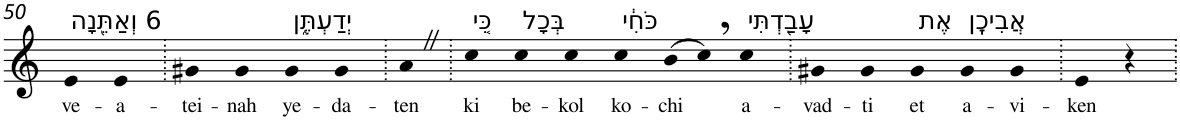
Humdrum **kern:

**kern	**text
*part1	*part1
*staff1	*staff1
*I"Piano	*
*I'Pno	*
!!LO:PB:g=z
*clefG2	*
*k[]	*
=50	=50
!LO:TX:a:t=6 וְאַתֵּ֖נָה	!
!	!LO:LY:b
4e	ve-
!	!LO:LY:b
4e	-a-
=51.	=51.
!	!LO:LY:b
4g#X	-tei-
!	!LO:LY:b
4g#	-nah
!LO:TX:a:t=יְדַעְתֶּ֑ן	!
!	!LO:LY:b
4g#	ye-
!	!LO:LY:b
4g#	-da-
=52.	=52.
!	!LO:LY:b
4aZ	-ten
=53.	=53.
!LO:TX:a:t=כִּ֚י	!
!	!LO:LY:b
4cc	ki
!LO:TX:a:t=בְּכָל	!
!	!LO:LY:b
4cc	be-
!	!LO:LY:b
4cc	-kol
!LO:TX:a:t=כֹּחִ֔י	!
!	!LO:LY:b
4cc	ko-
!	!LO:LY:b
(>8b	-chi
8cc,)	.
!LO:TX:a:t=עָבַ֖דְתִּי	!
!	!LO:LY:b
4cc	a-
=54.	=54.
!	!LO:LY:b
4g#X	-vad-
!	!LO:LY:b
4g#	-ti
!LO:TX:a:t=אֶת	!
!	!LO:LY:b
4g#	et
!LO:TX:a:t=אֲבִיכֶֽן	!
!	!LO:LY:b
4g#	a-
!	!LO:LY:b
4g#	-vi-
=55.	=55.
!	!LO:LY:b
4e	-ken
4r	.
=.	=.
*-	*-
